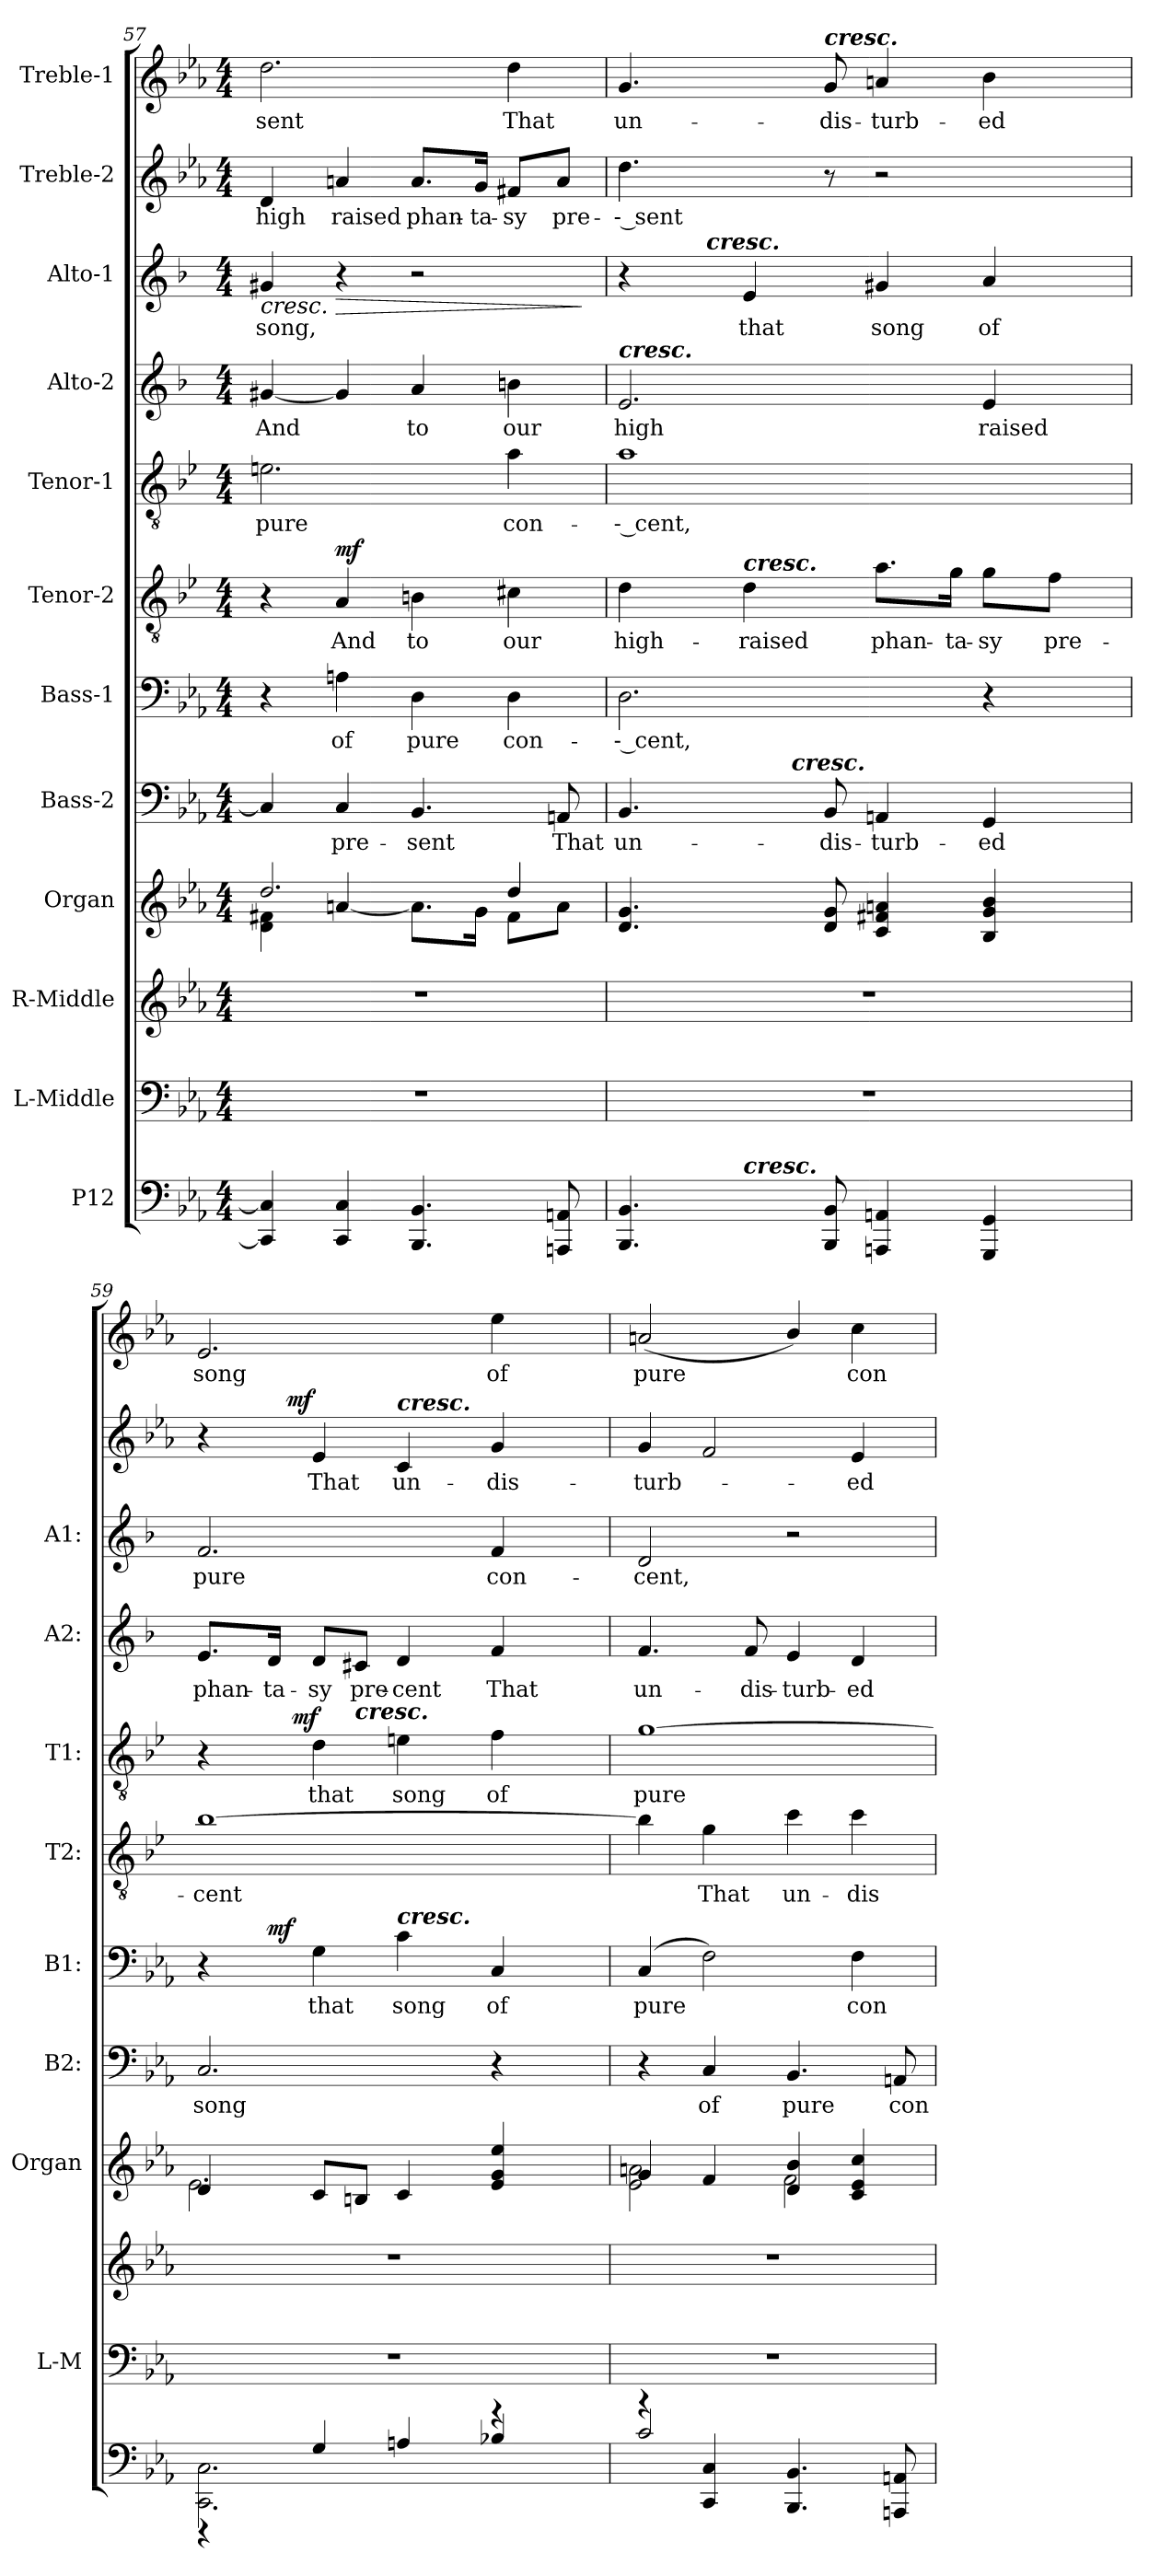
**kern	**kern	**kern	**kern	**kern	**text	**kern	**text	**dynam	**kern	**text	**dynam	**kern	**text	**dynam	**kern	**text	**kern	**text	**dynam	**kern	**text	**dynam	**kern	**text
*part12	*part11	*part10	*part9	*part8	*part8	*part7	*part7	*part7	*part6	*part6	*part6	*part5	*part5	*part5	*part4	*part4	*part3	*part3	*part3	*part2	*part2	*part2	*part1	*part1
*staff12	*staff11	*staff10	*staff9	*staff8	*staff8	*staff7	*staff7	*staff7	*staff6	*staff6	*staff6	*staff5	*staff5	*staff5	*staff4	*staff4	*staff3	*staff3	*staff3	*staff2	*staff2	*staff2	*staff1	*staff1
*I"P12	*I"L-Middle	*I"R-Middle	*I"Organ	*I"Bass-2	*	*I"Bass-1	*	*	*I"Tenor-2	*	*	*I"Tenor-1	*	*	*I"Alto-2	*	*I"Alto-1	*	*	*I"Treble-2	*	*	*I"Treble-1	*
*	*I'L-M	*	*I'Organ	*I'B2:	*	*I'B1:	*	*	*I'T2:	*	*	*I'T1:	*	*	*I'A2:	*	*I'A1:	*	*	*	*	*	*	*
*clefF4	*clefF4	*clefG2	*clefG2	*clefF4	*	*clefF4	*	*	*clefGv2	*	*	*clefGv2	*	*	*clefG2	*	*clefG2	*	*	*clefG2	*	*	*clefG2	*
*	*	*	*	*	*	*	*	*	*ITrd4c7	*	*	*ITrd4c7	*	*	*ITrd1c2	*	*ITrd1c2	*	*	*ITrd-7c-12	*	*	*ITrd-7c-12	*
*k[b-e-a-]	*k[b-e-a-]	*k[b-e-a-]	*k[b-e-a-]	*k[b-e-a-]	*	*k[b-e-a-]	*	*	*k[b-e-a-]	*	*	*k[b-e-a-]	*	*	*k[b-e-a-]	*	*k[b-e-a-]	*	*	*k[b-e-a-]	*	*	*k[b-e-a-]	*
*E-:	*E-:	*E-:	*E-:	*E-:	*	*E-:	*	*	*E-:	*	*	*E-:	*	*	*E-:	*	*E-:	*	*	*E-:	*	*	*E-:	*
*M4/4	*M4/4	*M4/4	*M4/4	*M4/4	*	*M4/4	*	*	*M4/4	*	*	*M4/4	*	*	*M4/4	*	*M4/4	*	*	*M4/4	*	*	*M4/4	*
=57	=57	=57	=57	=57	=57	=57	=57	=57	=57	=57	=57	=57	=57	=57	=57	=57	=57	=57	=57	=57	=57	=57	=57	=57
*	*	*	*^	*	*	*	*	*	*	*	*	*	*	*	*	*	*	*	*	*	*	*	*	*
!	!	!	!	!	!	!	!	!	!	!	!	!	!	!LO:LY:b:color=#000000	!	!	!	!	!	!	!	!	!	!	!
!	!	!	!	!	!	!	!	!	!	!	!	!	!	!	!	!	!LO:LY:b:color=#000000	!	!	!	!	!	!	!	!
!	!	!	!	!	!	!	!	!	!	!	!	!	!	!	!	!	!	!	!LO:LY:b:color=#000000	!LO:HP:b	!	!	!	!	!
!	!	!	!	!	!	!	!	!	!	!	!	!	!	!	!	!	!	!	!	!	!	!LO:LY:b:color=#000000	!	!	!
!	!	!	!	!	!	!	!	!	!	!	!	!	!	!	!	!	!	!	!	!	!	!	!	!	!LO:LY:b:color=#000000
4CCi/] 4Ci]	1r	1r	2.ddi/	4di\ 4f#Xi	4Ci/]	.	4r	.	.	4r	.	.	2.Ani\	pure	.	[4f#Xi/	And	4f#Xi/	song,	<	4ddi/	high	.	2.dddi\	-sent
!	!	!	!	!	!	!LO:LY:b:color=#000000	!	!	!	!	!	!	!	!	!	!	!	!	!	!	!	!	!	!	!
!	!	!	!	!	!	!	!	!LO:LY:b:color=#000000	!	!	!	!	!	!	!	!	!	!	!	!	!	!	!	!	!
!	!	!	!	!	!	!	!	!	!	!	!LO:LY:b:color=#000000	!	!	!	!	!	!	!	!	!LO:HP:b	!	!	!	!	!
!	!	!	!	!	!	!	!	!	!	!	!	!	!	!	!	!	!	!	!	!	!	!LO:LY:b:color=#000000	!	!	!
4CCi/ 4Ci	.	.	.	[4ani/	4Ci/	pre-	4Ani\	of	.	4Di/	And	mf	.	.	.	4f#i/]	.	4r	.	>	4aani/	raised	.	.	.
!	!	!	!	!	!	!LO:LY:b:color=#000000	!	!	!	!	!	!	!	!	!	!	!	!	!	!	!	!	!	!	!
!	!	!	!	!	!	!	!	!LO:LY:b:color=#000000	!	!	!	!	!	!	!	!	!	!	!	!	!	!	!	!	!
!	!	!	!	!	!	!	!	!	!	!	!LO:LY:b:color=#000000	!	!	!	!	!	!	!	!	!	!	!	!	!	!
!	!	!	!	!	!	!	!	!	!	!	!	!	!	!	!	!	!LO:LY:b:color=#000000	!	!	!	!	!	!	!	!
!	!	!	!	!	!	!	!	!	!	!	!	!	!	!	!	!	!	!	!	!	!	!LO:LY:b:color=#000000	!	!	!
4.BBB-i/ 4.BB-i	.	.	.	8.ai\L]	4.BB-i/	-sent	4Di\	pure	.	4Eni\	to	.	.	.	.	4gi/	to	2r	.	[	8.aai/L	phan-	.	.	.
!	!	!	!	!	!	!	!	!	!	!	!	!	!	!	!	!	!	!	!	!	!	!LO:LY:b:color=#000000	!	!	!
.	.	.	.	16gi\Jk	.	.	.	.	.	.	.	.	.	.	.	.	.	.	.	.	16ggi/Jk	-ta-	.	.	.
!	!	!	!	!	!	!	!	!LO:LY:b:color=#000000	!	!	!	!	!	!	!	!	!	!	!	!	!	!	!	!	!
!	!	!	!	!	!	!	!	!	!	!	!LO:LY:b:color=#000000	!	!	!	!	!	!	!	!	!	!	!	!	!	!
!	!	!	!	!	!	!	!	!	!	!	!	!	!	!LO:LY:b:color=#000000	!	!	!	!	!	!	!	!	!	!	!
!	!	!	!	!	!	!	!	!	!	!	!	!	!	!	!	!	!LO:LY:b:color=#000000	!	!	!	!	!	!	!	!
!	!	!	!	!	!	!	!	!	!	!	!	!	!	!	!	!	!	!	!	!	!	!LO:LY:b:color=#000000	!	!	!
!	!	!	!	!	!	!	!	!	!	!	!	!	!	!	!	!	!	!	!	!	!	!	!	!	!LO:LY:b:color=#000000
.	.	.	4ddi/	8f#i\L	.	.	4Di\	con-	.	4F#Xi\	our	.	4di\	con-	.	4ani\	our	.	.	.	8ff#Xi/L	-sy	.	4dddi\	That
!	!	!	!	!	!	!LO:LY:b:color=#000000	!	!	!	!	!	!	!	!	!	!	!	!	!	!	!	!	!	!	!
!	!	!	!	!	!	!	!	!	!	!	!	!	!	!	!	!	!	!	!	!	!	!LO:LY:b:color=#000000	!	!	!
8AAAni/ 8AAni	.	.	.	8ai\J	8AAni/	That	.	.	.	.	.	.	.	.	.	.	.	.	.	.	8aai/J	pre-	.	.	.
*	*	*	*v	*v	*	*	*	*	*	*	*	*	*	*	*	*	*	*	*	*	*	*	*	*	*
.	.	.	.	.	.	.	.	.	.	.	.	.	.	.	.	.	.	.	]	.	.	.	.	.
!!LO:PB:g=z
=58	=58	=58	=58	=58	=58	=58	=58	=58	=58	=58	=58	=58	=58	=58	=58	=58	=58	=58	=58	=58	=58	=58	=58	=58
!	!	!	!	!	!LO:LY:b:color=#000000	!	!	!	!	!	!	!	!	!	!	!	!	!	!	!	!	!	!	!
!	!	!	!	!	!	!	!LO:LY:b:color=#000000	!	!	!	!	!	!	!	!	!	!	!	!	!	!	!	!	!
!	!	!	!	!	!	!	!	!	!	!LO:LY:b:color=#000000	!	!	!	!	!	!	!	!	!	!	!	!	!	!
!	!	!	!	!	!	!	!	!	!	!	!	!	!LO:LY:b:color=#000000	!	!	!	!	!	!	!	!	!	!	!
!	!	!	!	!	!	!	!	!	!	!	!	!	!	!	!	!LO:LY:b:color=#000000	!	!	!	!	!	!	!	!
!	!	!	!	!	!	!	!	!	!	!	!	!	!	!	!	!	!	!	!	!	!LO:LY:b:color=#000000	!	!	!
!	!	!	!	!	!	!	!	!	!	!	!	!	!	!	!LO:TX:a:Bi:t=cresc.	!	!	!	!	!	!	!	!	!
!LO:TX:a:Bi:t=poco	!	!	!	!	!	!	!	!	!	!	!	!	!	!	!	!	!	!	!	!	!	!	!	!
!	!	!	!	!	!	!	!	!	!	!	!	!	!	!	!	!	!	!	!	!	!	!	!	!LO:LY:b:color=#000000
*^	*	*	*	*^	*	*	*	*	*	*	*	*	*	*	*	*	*^	*	*	*	*	*	*	*
4.BBB-i/ 4.BB-i	4ryy	1r	1r	4.di/ 4.gi	4.BB-i/	4ryy	un-	2.Di\	-- cent,	.	4Gi\	high-	.	1di	-- cent,	.	2.di/	high	4r	8ryy	.	.	4.dddi\	-- sent	.	4.ggi/	un-
.	.	.	.	.	.	.	.	.	.	.	.	.	.	.	.	.	.	.	.	32ryy	.	.	.	.	.	.	.
.	.	.	.	.	.	.	.	.	.	.	.	.	.	.	.	.	.	.	.	64ryy	.	.	.	.	.	.	.
.	.	.	.	.	.	.	.	.	.	.	.	.	.	.	.	.	.	.	.	512ryy	.	.	.	.	.	.	.
!	!	!	!	!	!	!	!	!	!	!	!	!	!	!	!	!	!	!	!	!LO:TX:a:Bi:t=cresc.	!	!	!	!	!	!	!
.	.	.	.	.	.	.	.	.	.	.	.	.	.	.	.	.	.	.	.	2ryy	.	.	.	.	.	.	.
!	!	!	!	!	!	!	!	!	!	!	!	!LO:LY:b:color=#000000	!	!	!	!	!	!	!	!	!	!	!	!	!	!	!
!	!	!	!	!	!	!	!	!	!	!	!LO:TX:a:Bi:t=cresc.	!	!	!	!	!	!	!	!	!	!	!	!	!	!	!	!
!	!LO:TX:a:Bi:t=cresc.	!	!	!	!	!	!	!	!	!	!	!	!	!	!	!	!	!	!	!	!	!	!	!	!	!	!
!	!	!	!	!	!	!	!	!	!	!	!	!	!	!	!	!	!	!	!	!	!LO:LY:b:color=#000000	!	!	!	!	!	!
.	2.ryy	.	.	.	.	32ryy	.	.	.	.	4Gi\	-raised	.	.	.	.	.	.	4di/	.	that	.	.	.	.	.	.
.	.	.	.	.	.	64ryy	.	.	.	.	.	.	.	.	.	.	.	.	.	.	.	.	.	.	.	.	.
.	.	.	.	.	.	128...ryy	.	.	.	.	.	.	.	.	.	.	.	.	.	.	.	.	.	.	.	.	.
!	!	!	!	!	!	!LO:TX:a:Bi:t=cresc.	!	!	!	!	!	!	!	!	!	!	!	!	!	!	!	!	!	!	!	!	!
.	.	.	.	.	.	2ryy	.	.	.	.	.	.	.	.	.	.	.	.	.	.	.	.	.	.	.	.	.
!	!	!	!	!	!	!	!LO:LY:b:color=#000000	!	!	!	!	!	!	!	!	!	!	!	!	!	!	!	!	!	!	!	!
!	!	!	!	!	!	!	!	!	!	!	!	!	!	!	!	!	!	!	!	!	!	!	!	!	!	!LO:TX:a:Bi:t=cresc.	!
!	!	!	!	!	!	!	!	!	!	!	!	!	!	!	!	!	!	!	!	!	!	!	!	!	!	!	!LO:LY:b:color=#000000
8BBB-i/ 8BB-i	.	.	.	8di/ 8gi	8BB-i/	.	-dis-	.	.	.	.	.	.	.	.	.	.	.	.	.	.	.	8r	.	.	8ggi/	-dis-
!	!	!	!	!	!	!	!LO:LY:b:color=#000000	!	!	!	!	!	!	!	!	!	!	!	!	!	!	!	!	!	!	!	!
!	!	!	!	!	!	!	!	!	!	!	!	!LO:LY:b:color=#000000	!	!	!	!	!	!	!	!	!	!	!	!	!	!	!
!	!	!	!	!	!	!	!	!	!	!	!	!	!	!	!	!	!	!	!	!	!LO:LY:b:color=#000000	!	!	!	!	!	!
!	!	!	!	!	!	!	!	!	!	!	!	!	!	!	!	!	!	!	!	!	!	!	!	!	!	!	!LO:LY:b:color=#000000
4AAAni/ 4AAni	.	.	.	4ci/ 4f#Xi 4ani	4AAni/	.	-turb-	.	.	.	8.di\L	phan-	.	.	.	.	.	.	4f#Xi/	.	song	.	2r	.	.	4aani/	-turb-
.	.	.	.	.	.	.	.	.	.	.	.	.	.	.	.	.	.	.	.	4ryy	.	.	.	.	.	.	.
!	!	!	!	!	!	!	!	!	!	!	!	!LO:LY:b:color=#000000	!	!	!	!	!	!	!	!	!	!	!	!	!	!	!
.	.	.	.	.	.	.	.	.	.	.	16ci\Jk	-ta-	.	.	.	.	.	.	.	.	.	.	.	.	.	.	.
!	!	!	!	!	!	!	!LO:LY:b:color=#000000	!	!	!	!	!	!	!	!	!	!	!	!	!	!	!	!	!	!	!	!
!	!	!	!	!	!	!	!	!	!	!	!	!LO:LY:b:color=#000000	!	!	!	!	!	!	!	!	!	!	!	!	!	!	!
!	!	!	!	!	!	!	!	!	!	!	!	!	!	!	!	!	!	!LO:LY:b:color=#000000	!	!	!	!	!	!	!	!	!
!	!	!	!	!	!	!	!	!	!	!	!	!	!	!	!	!	!	!	!	!	!LO:LY:b:color=#000000	!	!	!	!	!	!
!	!	!	!	!	!	!	!	!	!	!	!	!	!	!	!	!	!	!	!	!	!	!	!	!	!	!	!LO:LY:b:color=#000000
4GGGi/ 4GGi	.	.	.	4B-i/ 4gi 4b-i	4GGi/	.	-ed	4r	.	.	8ci\L	-sy	.	.	.	.	4di/	raised	4gi/	.	of	.	.	.	.	4bb-i\	-ed
.	.	.	.	.	.	8ryy	.	.	.	.	.	.	.	.	.	.	.	.	.	.	.	.	.	.	.	.	.
!	!	!	!	!	!	!	!	!	!	!	!	!LO:LY:b:color=#000000	!	!	!	!	!	!	!	!	!	!	!	!	!	!	!
.	.	.	.	.	.	.	.	.	.	.	8B-i\J	pre-	.	.	.	.	.	.	.	.	.	.	.	.	.	.	.
.	.	.	.	.	.	.	.	.	.	.	.	.	.	.	.	.	.	.	.	16ryy	.	.	.	.	.	.	.
.	.	.	.	.	.	16ryy	.	.	.	.	.	.	.	.	.	.	.	.	.	.	.	.	.	.	.	.	.
.	.	.	.	.	.	.	.	.	.	.	.	.	.	.	.	.	.	.	.	128..ryy	.	.	.	.	.	.	.
.	.	.	.	.	.	1024ryy	.	.	.	.	.	.	.	.	.	.	.	.	.	.	.	.	.	.	.	.	.
*	*	*	*	*	*v	*v	*	*	*	*	*	*	*	*	*	*	*	*	*v	*v	*	*	*	*	*	*	*
=59	=59	=59	=59	=59	=59	=59	=59	=59	=59	=59	=59	=59	=59	=59	=59	=59	=59	=59	=59	=59	=59	=59	=59	=59	=59
*	*	*	*	*^	*	*	*	*	*	*	*	*	*	*	*	*	*	*	*	*	*	*	*	*	*
*	*	*	*	*	*	*^	*	*	*	*	*	*	*	*	*	*	*	*	*^	*	*	*	*	*	*	*
!	!	!	!	!	!	!	!	!LO:LY:b:color=#000000	!	!	!	!	!	!	!	!	!	!	!	!	!	!	!	!	!	!	!	!
*	*	*	*	*	*	*v	*v	*	*	*	*	*	*	*	*	*	*	*	*	*v	*v	*	*	*	*	*	*	*
*	*	*	*	*	*	*^	*	*	*	*	*	*	*	*	*	*	*	*	*^	*	*	*	*	*	*	*
!	!	!	!	!	!	!	!	!	!	!	!	!	!LO:LY:b:color=#000000	!	!	!	!	!	!	!	!	!	!	!	!	!	!	!
*	*	*	*	*	*	*v	*v	*	*	*	*	*	*	*	*	*	*	*	*	*v	*v	*	*	*	*	*	*	*
*	*	*	*	*	*	*^	*	*	*	*	*	*	*	*	*	*	*	*	*^	*	*	*	*	*	*	*
!	!	!	!	!	!	!	!	!	!	!	!	!	!	!	!	!	!	!	!LO:LY:b:color=#000000	!	!	!	!	!	!	!	!	!
*	*	*	*	*	*	*v	*v	*	*	*	*	*	*	*	*	*	*	*	*	*v	*v	*	*	*	*	*	*	*
*	*	*	*	*	*	*^	*	*	*	*	*	*	*	*	*	*	*	*	*^	*	*	*	*	*	*	*
!	!	!	!	!	!	!	!	!	!	!	!	!	!	!	!	!	!	!	!	!	!	!LO:LY:b:color=#000000	!	!	!	!	!	!
*	*	*	*	*	*	*v	*v	*	*	*	*	*	*	*	*	*	*	*	*	*v	*v	*	*	*	*	*	*	*
*	*	*	*	*	*	*^	*	*	*	*	*	*	*	*	*	*	*	*	*^	*	*	*	*	*	*	*
!	!	!	!	!	!	!	!	!	!	!	!	!	!	!	!	!	!	!	!	!	!	!	!	!	!	!	!	!LO:LY:b:color=#000000
*	*	*	*	*	*	*	*	*	*^	*	*	*	*	*	*^	*	*	*	*	*	*	*	*	*^	*	*	*	*
*	*	*	*	*	*	*v	*v	*	*	*	*	*	*	*	*	*	*^	*	*	*	*	*v	*v	*	*	*	*	*	*	*	*
2.CCi\ 2.Ci	4r	1r	1r	4di/	2.e-i\	2.Ci/	song	4r	8.ryy	.	.	[1e-i	-cent	.	4r	8ryy	4.ryy	.	.	8.di/L	phan-	2.e-i/	pure	.	4r	8ryy	.	.	2.ee-i/	song
.	.	.	.	.	.	.	.	.	.	.	.	.	.	.	.	16ryy	.	.	.	.	.	.	.	.	.	16ryy	.	.	.	.
!	!	!	!	!	!	!	!	!	!	!	!	!	!	!	!	!	!	!	!	!	!LO:LY:b:color=#000000	!	!	!	!	!	!	!	!	!
.	.	.	.	.	.	.	.	.	2ryy	.	mf	.	.	.	.	64..ryy	.	.	.	16ci/Jk	-ta-	.	.	.	.	64ryy	.	.	.	.
.	.	.	.	.	.	.	.	.	.	.	.	.	.	.	.	.	.	.	.	.	.	.	.	.	.	256..ryy	.	.	.	.
.	.	.	.	.	.	.	.	.	.	.	.	.	.	.	.	.	.	.	.	.	.	.	.	.	.	2ryy	.	mf	.	.
.	.	.	.	.	.	.	.	.	.	.	.	.	.	.	.	2ryy	.	.	mf	.	.	.	.	.	.	.	.	.	.	.
!	!	!	!	!	!	!	!	!	!	!LO:LY:b:color=#000000	!	!	!	!	!	!	!	!	!	!	!	!	!	!	!	!	!	!	!	!
!	!	!	!	!	!	!	!	!	!	!	!	!	!	!	!	!	!	!LO:LY:b:color=#000000	!	!	!	!	!	!	!	!	!	!	!	!
!	!	!	!	!	!	!	!	!	!	!	!	!	!	!	!	!	!	!	!	!	!LO:LY:b:color=#000000	!	!	!	!	!	!	!	!	!
!	!	!	!	!	!	!	!	!	!	!	!	!	!	!	!	!	!	!	!	!	!	!	!	!	!	!	!LO:LY:b:color=#000000	!	!	!
.	4Gi/	.	.	8ci/L	.	.	.	4Gi\	.	that	.	.	.	.	4Gi\	.	.	that	.	8ci/L	-sy	.	.	.	4ee-i/	.	That	.	.	.
!	!	!	!	!	!	!	!	!	!	!	!	!	!	!	!	!	!LO:TX:a:Bi:t=cresc.	!	!	!	!	!	!	!	!	!	!	!	!	!
!	!	!	!	!	!	!	!	!	!	!	!	!	!	!	!	!	!	!	!	!	!LO:LY:b:color=#000000	!	!	!	!	!	!	!	!	!
.	.	.	.	8Bni/J	.	.	.	.	.	.	.	.	.	.	.	.	2ryy	.	.	8Bni/J	pre-	.	.	.	.	.	.	.	.	.
!	!	!	!	!	!	!	!	!	!	!LO:LY:b:color=#000000	!	!	!	!	!	!	!	!	!	!	!	!	!	!	!	!	!	!	!	!
!	!	!	!	!	!	!	!	!	!	!	!	!	!	!	!	!	!	!LO:LY:b:color=#000000	!	!	!	!	!	!	!	!	!	!	!	!
!	!	!	!	!	!	!	!	!	!	!	!	!	!	!	!	!	!	!	!	!	!LO:LY:b:color=#000000	!	!	!	!	!	!	!	!	!
!	!	!	!	!	!	!	!	!	!	!	!	!	!	!	!	!	!	!	!	!	!	!	!	!	!LO:TX:a:Bi:t=cresc.	!	!	!	!	!
!	!	!	!	!	!	!	!	!LO:TX:a:Bi:t=cresc.	!	!	!	!	!	!	!	!	!	!	!	!	!	!	!	!	!	!	!	!	!	!
!	!	!	!	!	!	!	!	!	!	!	!	!	!	!	!	!	!	!	!	!	!	!	!	!	!	!	!LO:LY:b:color=#000000	!	!	!
.	4Ani/	.	.	4ci/	.	.	.	4ci\	.	song	.	.	.	.	4Ani\	.	.	song	.	4ci/	-cent	.	.	.	4cci/	.	un-	.	.	.
.	.	.	.	.	.	.	.	.	4ryy	.	.	.	.	.	.	.	.	.	.	.	.	.	.	.	.	.	.	.	.	.
.	.	.	.	.	.	.	.	.	.	.	.	.	.	.	.	.	.	.	.	.	.	.	.	.	.	4ryy	.	.	.	.
.	.	.	.	.	.	.	.	.	.	.	.	.	.	.	.	4ryy	.	.	.	.	.	.	.	.	.	.	.	.	.	.
!	!	!	!	!	!	!	!	!	!	!LO:LY:b:color=#000000	!	!	!	!	!	!	!	!	!	!	!	!	!	!	!	!	!	!	!	!
!	!	!	!	!	!	!	!	!	!	!	!	!	!	!	!	!	!	!LO:LY:b:color=#000000	!	!	!	!	!	!	!	!	!	!	!	!
!	!	!	!	!	!	!	!	!	!	!	!	!	!	!	!	!	!	!	!	!	!LO:LY:b:color=#000000	!	!	!	!	!	!	!	!	!
!	!	!	!	!	!	!	!	!	!	!	!	!	!	!	!	!	!	!	!	!	!	!	!LO:LY:b:color=#000000	!	!	!	!	!	!	!
!	!	!	!	!	!	!	!	!	!	!	!	!	!	!	!	!	!	!	!	!	!	!	!	!	!	!	!LO:LY:b:color=#000000	!	!	!
!	!	!	!	!	!	!	!	!	!	!	!	!	!	!	!	!	!	!	!	!	!	!	!	!	!	!	!	!	!	!LO:LY:b:color=#000000
4r	4B-Xi/	.	.	4e-i/ 4gi 4ee-i	4ryy	4r	.	4Ci/	.	of	.	.	.	.	4B-i\	.	.	of	.	4e-i/	That	4e-i/	con-	.	4ggi/	.	-dis-	.	4eee-i\	of
.	.	.	.	.	.	.	.	.	.	.	.	.	.	.	.	.	8ryy	.	.	.	.	.	.	.	.	.	.	.	.	.
.	.	.	.	.	.	.	.	.	16ryy	.	.	.	.	.	.	.	.	.	.	.	.	.	.	.	.	.	.	.	.	.
.	.	.	.	.	.	.	.	.	.	.	.	.	.	.	.	.	.	.	.	.	.	.	.	.	.	32ryy	.	.	.	.
.	.	.	.	.	.	.	.	.	.	.	.	.	.	.	.	32ryy	.	.	.	.	.	.	.	.	.	.	.	.	.	.
.	.	.	.	.	.	.	.	.	.	.	.	.	.	.	.	.	.	.	.	.	.	.	.	.	.	128ryy	.	.	.	.
.	.	.	.	.	.	.	.	.	.	.	.	.	.	.	.	256ryy	.	.	.	.	.	.	.	.	.	.	.	.	.	.
.	.	.	.	.	.	.	.	.	.	.	.	.	.	.	.	.	.	.	.	.	.	.	.	.	.	1024ryy	.	.	.	.
*	*	*	*	*	*	*	*	*v	*v	*	*	*	*	*	*v	*v	*v	*	*	*	*	*	*	*	*v	*v	*	*	*	*
=60	=60	=60	=60	=60	=60	=60	=60	=60	=60	=60	=60	=60	=60	=60	=60	=60	=60	=60	=60	=60	=60	=60	=60	=60	=60	=60
*	*	*	*	*	*	*	*	*^	*	*	*	*	*	*^	*	*	*	*	*	*	*	*^	*	*	*	*
*	*	*	*	*	*	*	*	*	*	*	*	*	*	*	*	*^	*	*	*	*	*	*	*	*	*	*	*	*	*
!	!	!	!	!	!	!	!	!	!	!LO:LY:b:color=#000000	!	!	!	!	!	!	!	!	!	!	!	!	!	!	!	!	!	!	!	!
*	*	*	*	*	*	*	*	*v	*v	*	*	*	*	*	*v	*v	*v	*	*	*	*	*	*	*	*v	*v	*	*	*	*
*	*	*	*	*	*	*	*	*^	*	*	*	*	*	*^	*	*	*	*	*	*	*	*^	*	*	*	*
*	*	*	*	*	*	*	*	*	*	*	*	*	*	*	*	*^	*	*	*	*	*	*	*	*	*	*	*	*	*
!	!	!	!	!	!	!	!	!	!	!	!	!	!	!	!	!	!	!LO:LY:b:color=#000000	!	!	!	!	!	!	!	!	!	!	!	!
*	*	*	*	*	*	*	*	*v	*v	*	*	*	*	*	*v	*v	*v	*	*	*	*	*	*	*	*v	*v	*	*	*	*
*	*	*	*	*	*	*	*	*^	*	*	*	*	*	*^	*	*	*	*	*	*	*	*^	*	*	*	*
*	*	*	*	*	*	*	*	*	*	*	*	*	*	*	*	*^	*	*	*	*	*	*	*	*	*	*	*	*	*
!	!	!	!	!	!	!	!	!	!	!	!	!	!	!	!	!	!	!	!	!	!LO:LY:b:color=#000000	!	!	!	!	!	!	!	!	!
*	*	*	*	*	*	*	*	*v	*v	*	*	*	*	*	*v	*v	*v	*	*	*	*	*	*	*	*v	*v	*	*	*	*
*	*	*	*	*	*	*	*	*^	*	*	*	*	*	*^	*	*	*	*	*	*	*	*^	*	*	*	*
*	*	*	*	*	*	*	*	*	*	*	*	*	*	*	*	*^	*	*	*	*	*	*	*	*	*	*	*	*	*
!	!	!	!	!	!	!	!	!	!	!	!	!	!	!	!	!	!	!	!	!	!	!	!LO:LY:b:color=#000000	!	!	!	!	!	!	!
*	*	*	*	*	*	*	*	*v	*v	*	*	*	*	*	*v	*v	*v	*	*	*	*	*	*	*	*v	*v	*	*	*	*
*	*	*	*	*	*	*	*	*^	*	*	*	*	*	*^	*	*	*	*	*	*	*	*^	*	*	*	*
*	*	*	*	*	*	*	*	*	*	*	*	*	*	*	*	*^	*	*	*	*	*	*	*	*	*	*	*	*	*
!	!	!	!	!	!	!	!	!	!	!	!	!	!	!	!	!	!	!	!	!	!	!	!	!	!	!	!LO:LY:b:color=#000000	!	!	!
*	*	*	*	*	*	*	*	*v	*v	*	*	*	*	*	*v	*v	*v	*	*	*	*	*	*	*	*v	*v	*	*	*	*
*	*	*	*	*	*	*	*	*^	*	*	*	*	*	*^	*	*	*	*	*	*	*	*^	*	*	*	*
*	*	*	*	*	*	*	*	*	*	*	*	*	*	*	*	*^	*	*	*	*	*	*	*	*	*	*	*	*	*
!	!	!	!	!	!	!	!	!	!	!	!	!	!	!	!	!	!	!	!	!	!	!	!	!	!	!	!	!	!	!LO:LY:b:color=#000000
*	*	*	*	*	*	*	*	*v	*v	*	*	*	*	*	*v	*v	*v	*	*	*	*	*	*	*	*v	*v	*	*	*	*
4r	2ci/	1r	1r	4gi/	2e-i\ 2ani	4r	.	(4Ci/	pure	.	4e-i\]	.	.	[1ci	pure	.	4.e-i/	un-	2ci/	-cent,	.	4ggi/	-turb-	.	(2aani/	pure
!	!	!	!	!	!	!	!LO:LY:b:color=#000000	!	!	!	!	!	!	!	!	!	!	!	!	!	!	!	!	!	!	!
!	!	!	!	!	!	!	!	!	!	!	!	!LO:LY:b:color=#000000	!	!	!	!	!	!	!	!	!	!	!	!	!	!
4CCi/ 4Ci	.	.	.	4fi/	.	4Ci/	of	2Fi\)	.	.	4ci\	That	.	.	.	.	.	.	.	.	.	2ffi/	.	.	.	.
!	!	!	!	!	!	!	!	!	!	!	!	!	!	!	!	!	!	!LO:LY:b:color=#000000	!	!	!	!	!	!	!	!
.	.	.	.	.	.	.	.	.	.	.	.	.	.	.	.	.	8e-i/	-dis-	.	.	.	.	.	.	.	.
!	!	!	!	!	!	!	!LO:LY:b:color=#000000	!	!	!	!	!	!	!	!	!	!	!	!	!	!	!	!	!	!	!
!	!	!	!	!	!	!	!	!	!	!	!	!LO:LY:b:color=#000000	!	!	!	!	!	!	!	!	!	!	!	!	!	!
!	!	!	!	!	!	!	!	!	!	!	!	!	!	!	!	!	!	!LO:LY:b:color=#000000	!	!	!	!	!	!	!	!
4.BBB-i/ 4.BB-i	2ryy	.	.	4di/ 4b-i	2fi\	4.BB-i/	pure	.	.	.	4fi\	un-	.	.	.	.	4di/	-turb-	2r	.	.	.	.	.	4bb-i/)	.
!	!	!	!	!	!	!	!	!	!LO:LY:b:color=#000000	!	!	!	!	!	!	!	!	!	!	!	!	!	!	!	!	!
!	!	!	!	!	!	!	!	!	!	!	!	!LO:LY:b:color=#000000	!	!	!	!	!	!	!	!	!	!	!	!	!	!
!	!	!	!	!	!	!	!	!	!	!	!	!	!	!	!	!	!	!LO:LY:b:color=#000000	!	!	!	!	!	!	!	!
!	!	!	!	!	!	!	!	!	!	!	!	!	!	!	!	!	!	!	!	!	!	!	!LO:LY:b:color=#000000	!	!	!
!	!	!	!	!	!	!	!	!	!	!	!	!	!	!	!	!	!	!	!	!	!	!	!	!	!	!LO:LY:b:color=#000000
.	.	.	.	4ci/ 4e-i 4cci	.	.	.	4Fi\	con-	.	4fi\	-dis-	.	.	.	.	4ci/	-ed	.	.	.	4ee-i/	-ed	.	4ccci\	con-
!	!	!	!	!	!	!	!LO:LY:b:color=#000000	!	!	!	!	!	!	!	!	!	!	!	!	!	!	!	!	!	!	!
8AAAni/ 8AAni	.	.	.	.	.	8AAni/	con-	.	.	.	.	.	.	.	.	.	.	.	.	.	.	.	.	.	.	.
*v	*v	*	*	*v	*v	*	*	*	*	*	*	*	*	*	*	*	*	*	*	*	*	*	*	*	*	*
=	=	=	=	=	=	=	=	=	=	=	=	=	=	=	=	=	=	=	=	=	=	=	=	=
*-	*-	*-	*-	*-	*-	*-	*-	*-	*-	*-	*-	*-	*-	*-	*-	*-	*-	*-	*-	*-	*-	*-	*-	*-
